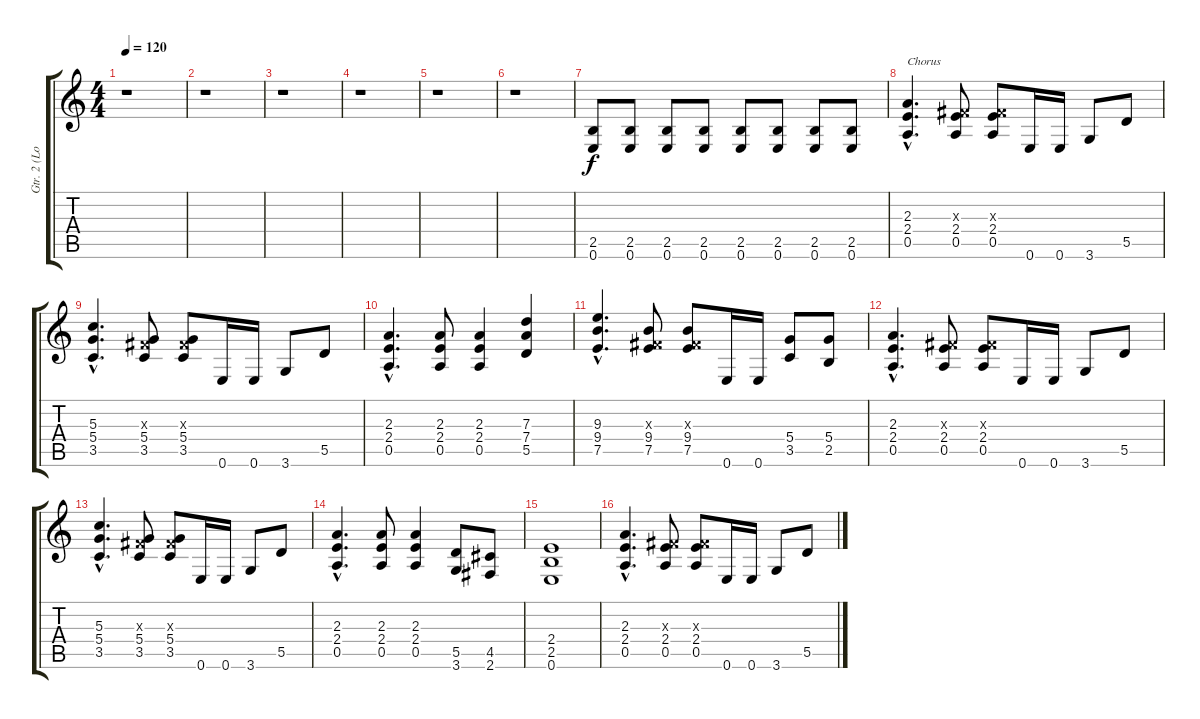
\track ("Gtr. 2 (Loud)" "Gtr. 2 (Lo") {instrument distortionguitar}
\staff {score tabs}
\tuning (E4 B3 G3 D3 A2 E2) {hide}
\ts (4 4)
\tempo 120
\clef g2
\ks c
r.1{dy f} |
r.1 |
r.1 |
r.1 |
r.1 |
r.1 |
(2.5 0.6).8 (2.5 0.6).8 (2.5 0.6).8 (2.5 0.6).8 (2.5 0.6).8 (2.5 0.6).8 (2.5 0.6).8 (2.5 0.6).8 |
(2.3{hac} 2.4{hac} 0.5{hac}).4{d txt "Chorus"} (-1.3{x} 2.4 0.5).8 (-1.3{x} 2.4 0.5).8 0.6.16 0.6.16 3.6.8 5.5.8 |
(5.3{hac} 5.4{hac} 3.5{hac}).4{d} (-1.3{x} 5.4 3.5).8 (-1.3{x} 5.4 3.5).8 0.6.16 0.6.16 3.6.8 5.5.8 |
(2.3{hac} 2.4{hac} 0.5{hac}).4{d} (2.3 2.4 0.5).8 (2.3 2.4 0.5).4 (7.3 7.4 5.5).4 |
(9.3{hac} 9.4{hac} 7.5{hac}).4{d} (-1.3{x} 9.4 7.5).8 (-1.3{x} 9.4 7.5).8 0.6.16 0.6.16 (5.4 3.5).8 (5.4 2.5).8 |
(2.3{hac} 2.4{hac} 0.5{hac}).4{d} (-1.3{x} 2.4 0.5).8 (-1.3{x} 2.4 0.5).8 0.6.16 0.6.16 3.6.8 5.5.8 |
(5.3{hac} 5.4{hac} 3.5{hac}).4{d} (-1.3{x} 5.4 3.5).8 (-1.3{x} 5.4 3.5).8 0.6.16 0.6.16 3.6.8 5.5.8 |
(2.3{hac} 2.4{hac} 0.5{hac}).4{d} (2.3 2.4 0.5).8 (2.3 2.4 0.5).4 (5.5 3.6).8 (4.5 2.6).8 |
(2.4 2.5 0.6).1 |
(2.3{hac} 2.4{hac} 0.5{hac}).4{d} (-1.3{x} 2.4 0.5).8 (-1.3{x} 2.4 0.5).8 0.6.16 0.6.16 3.6.8 5.5.8
